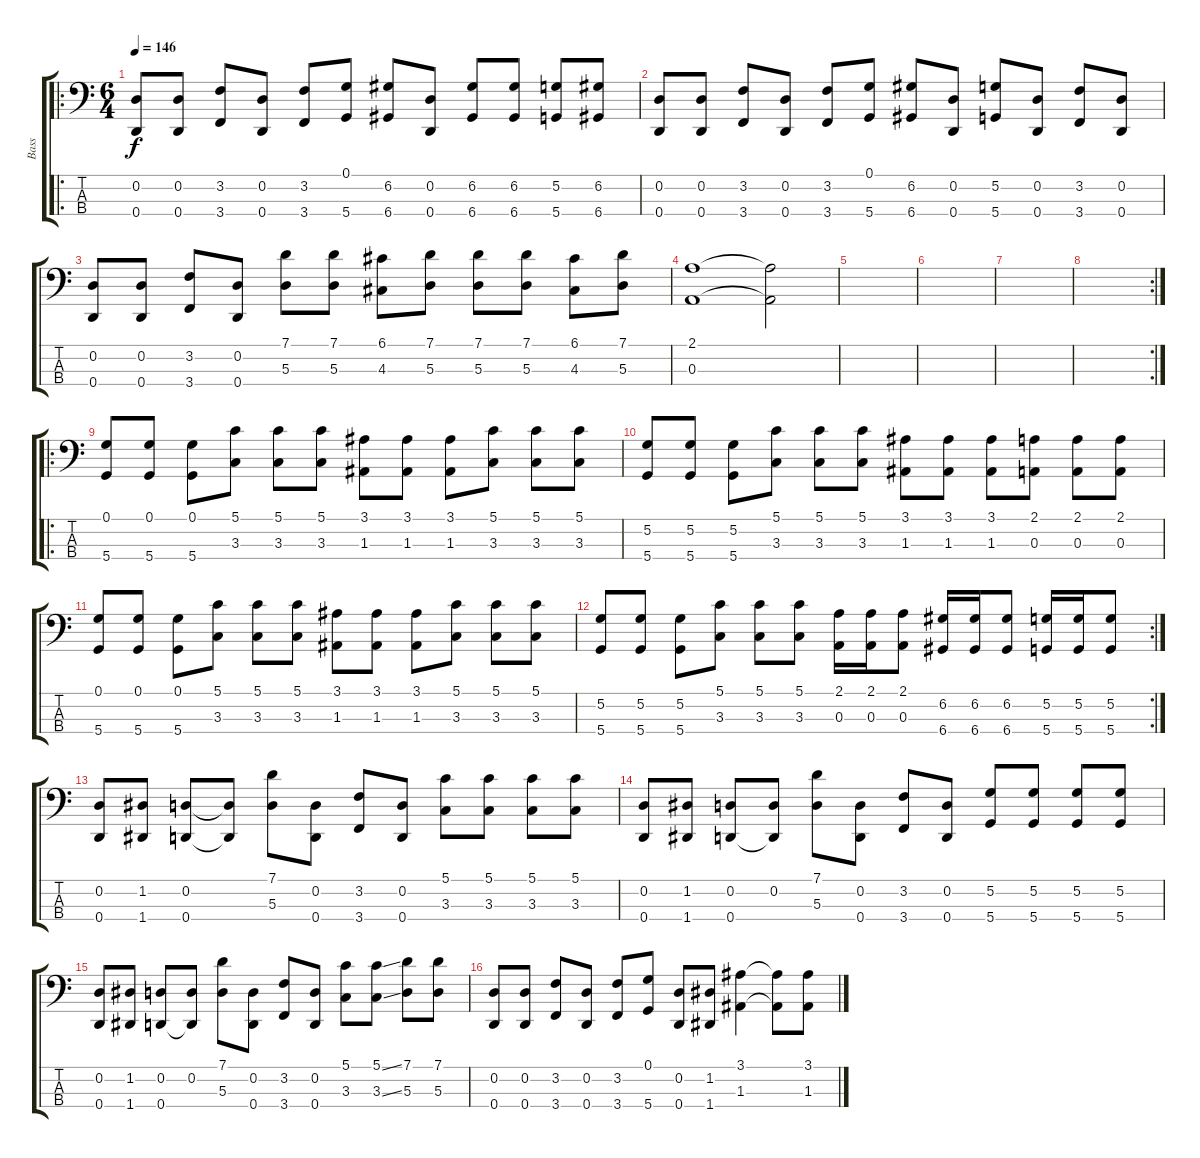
\track ("Bass" "Bass") {instrument electricbasspick}
\staff {score tabs}
\tuning (G2 D2 A1 D1) {hide}
\ro
\ts (6 4)
\tempo 146
\clef f4
\ks c
(0.2 0.4).8{dy f} (0.2 0.4).8 (3.2 3.4).8 (0.2 0.4).8 (3.2 3.4).8 (0.1 5.4).8 (6.2 6.4).8 (0.2 0.4).8 (6.2 6.4).8 (6.2 6.4).8 (5.2 5.4).8 (6.2 6.4).8 |
(0.2 0.4).8 (0.2 0.4).8 (3.2 3.4).8 (0.2 0.4).8 (3.2 3.4).8 (0.1 5.4).8 (6.2 6.4).8 (0.2 0.4).8 (5.2 5.4).8 (0.2 0.4).8 (3.2 3.4).8 (0.2 0.4).8 |
(0.2 0.4).8 (0.2 0.4).8 (3.2 3.4).8 (0.2 0.4).8 (7.1 5.3).8 (7.1 5.3).8 (6.1 4.3).8 (7.1 5.3).8 (7.1 5.3).8 (7.1 5.3).8 (6.1 4.3).8 (7.1 5.3).8 |
(2.1 0.3).1 (2.1{t} 0.3{t}).2 |
|
|
|
\rc 2
|
\ro
(0.1 5.4).8 (0.1 5.4).8 (0.1 5.4).8 (5.1 3.3).8 (5.1 3.3).8 (5.1 3.3).8 (3.1 1.3).8 (3.1 1.3).8 (3.1 1.3).8 (5.1 3.3).8 (5.1 3.3).8 (5.1 3.3).8 |
(5.2 5.4).8 (5.2 5.4).8 (5.2 5.4).8 (5.1 3.3).8 (5.1 3.3).8 (5.1 3.3).8 (3.1 1.3).8 (3.1 1.3).8 (3.1 1.3).8 (2.1 0.3).8 (2.1 0.3).8 (2.1 0.3).8 |
(0.1 5.4).8 (0.1 5.4).8 (0.1 5.4).8 (5.1 3.3).8 (5.1 3.3).8 (5.1 3.3).8 (3.1 1.3).8 (3.1 1.3).8 (3.1 1.3).8 (5.1 3.3).8 (5.1 3.3).8 (5.1 3.3).8 |
\rc 2
(5.2 5.4).8 (5.2 5.4).8 (5.2 5.4).8 (5.1 3.3).8 (5.1 3.3).8 (5.1 3.3).8 (2.1 0.3).16 (2.1 0.3).16 (2.1 0.3).8 (6.2 6.4).16 (6.2 6.4).16 (6.2 6.4).8 (5.2 5.4).16 (5.2 5.4).16 (5.2 5.4).8 |
(0.2 0.4).8 (1.2 1.4).8 (0.2 0.4).8 (0.2{t} 0.4{t}).8 (7.1 5.3).8 (0.2 0.4).8 (3.2 3.4).8 (0.2 0.4).8 (5.1 3.3).8 (5.1 3.3).8 (5.1 3.3).8 (5.1 3.3).8 |
(0.2 0.4).8 (1.2 1.4).8 (0.2 0.4).8 (0.2 0.4{t}).8 (7.1 5.3).8 (0.2 0.4).8 (3.2 3.4).8 (0.2 0.4).8 (5.2 5.4).8 (5.2 5.4).8 (5.2 5.4).8 (5.2 5.4).8 |
(0.2 0.4).8 (1.2 1.4).8 (0.2 0.4).8 (0.2 0.4{t}).8 (7.1 5.3).8 (0.2 0.4).8 (3.2 3.4).8 (0.2 0.4).8 (5.1 3.3).8 (5.1{ss} 3.3{ss}).8 (7.1 5.3).8 (7.1 5.3).8 |
(0.2 0.4).8 (0.2 0.4).8 (3.2 3.4).8 (0.2 0.4).8 (3.2 3.4).8 (0.1 5.4).8 (0.2 0.4).8 (1.2 1.4).8 (3.1 1.3).4 (3.1{t} 1.3{t}).8 (3.1 1.3).8
